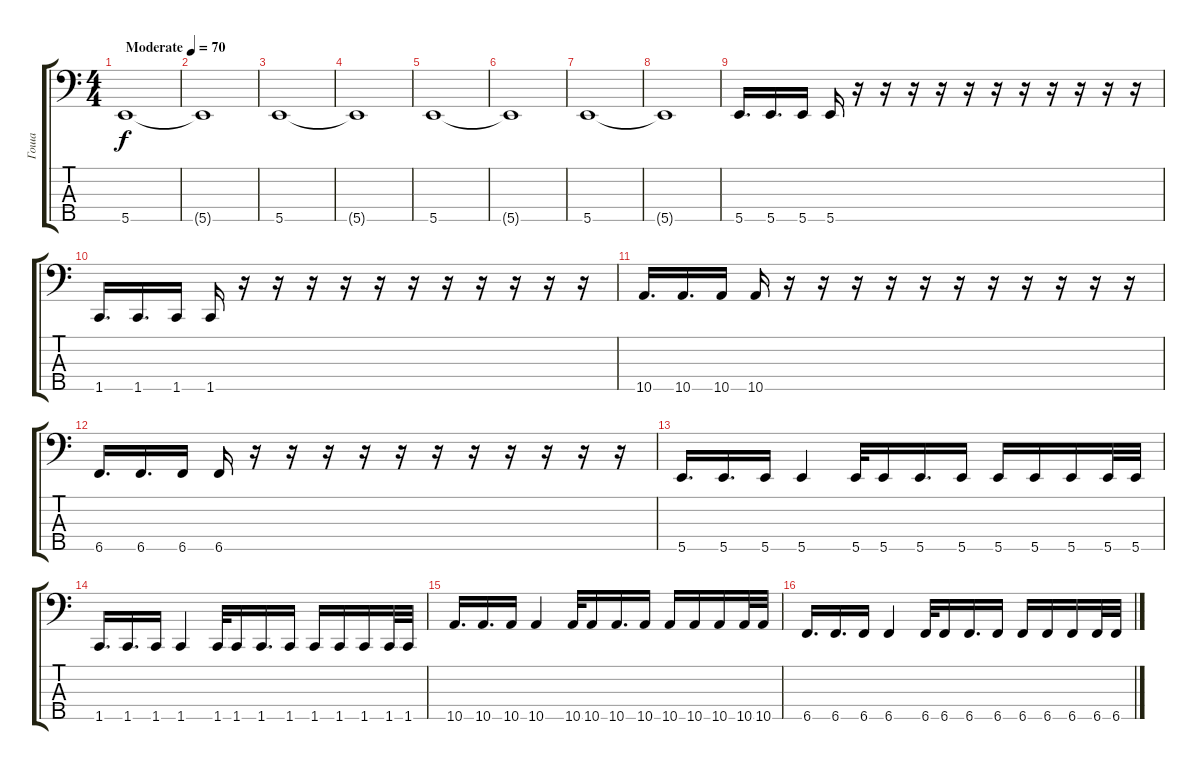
\track ("Гоша" "Гоша") {instrument electricbassfinger}
\staff {score tabs}
\tuning (G2 D2 A1 E1 B0) {hide}
\ts (4 4)
\tempo (70 "Moderate")
\clef f4
\ks c
5.5.1{dy f instrument electricbassfinger} |
5.5{t}.1 |
5.5.1 |
5.5{t}.1 |
5.5.1 |
5.5{t}.1 |
5.5.1 |
5.5{t}.1 |
5.5.16{d} 5.5.16{d} 5.5.16 5.5.16 r.16 r.16 r.16 r.16 r.16 r.16 r.16 r.16 r.16 r.16 r.16 |
1.5.16{d} 1.5.16{d} 1.5.16 1.5.16 r.16 r.16 r.16 r.16 r.16 r.16 r.16 r.16 r.16 r.16 r.16 |
10.5.16{d} 10.5.16{d} 10.5.16 10.5.16 r.16 r.16 r.16 r.16 r.16 r.16 r.16 r.16 r.16 r.16 r.16 |
6.5.16{d} 6.5.16{d} 6.5.16 6.5.16 r.16 r.16 r.16 r.16 r.16 r.16 r.16 r.16 r.16 r.16 r.16 |
5.5.16{d} 5.5.16{d} 5.5.16 5.5.4 5.5.32 5.5.16 5.5.16{d} 5.5.16 5.5.16 5.5.16 5.5.16 5.5.32 5.5.32 |
1.5.16{d} 1.5.16{d} 1.5.16 1.5.4 1.5.32 1.5.16 1.5.16{d} 1.5.16 1.5.16 1.5.16 1.5.16 1.5.32 1.5.32 |
10.5.16{d} 10.5.16{d} 10.5.16 10.5.4 10.5.32 10.5.16 10.5.16{d} 10.5.16 10.5.16 10.5.16 10.5.16 10.5.32 10.5.32 |
6.5.16{d} 6.5.16{d} 6.5.16 6.5.4 6.5.32 6.5.16 6.5.16{d} 6.5.16 6.5.16 6.5.16 6.5.16 6.5.32 6.5.32
